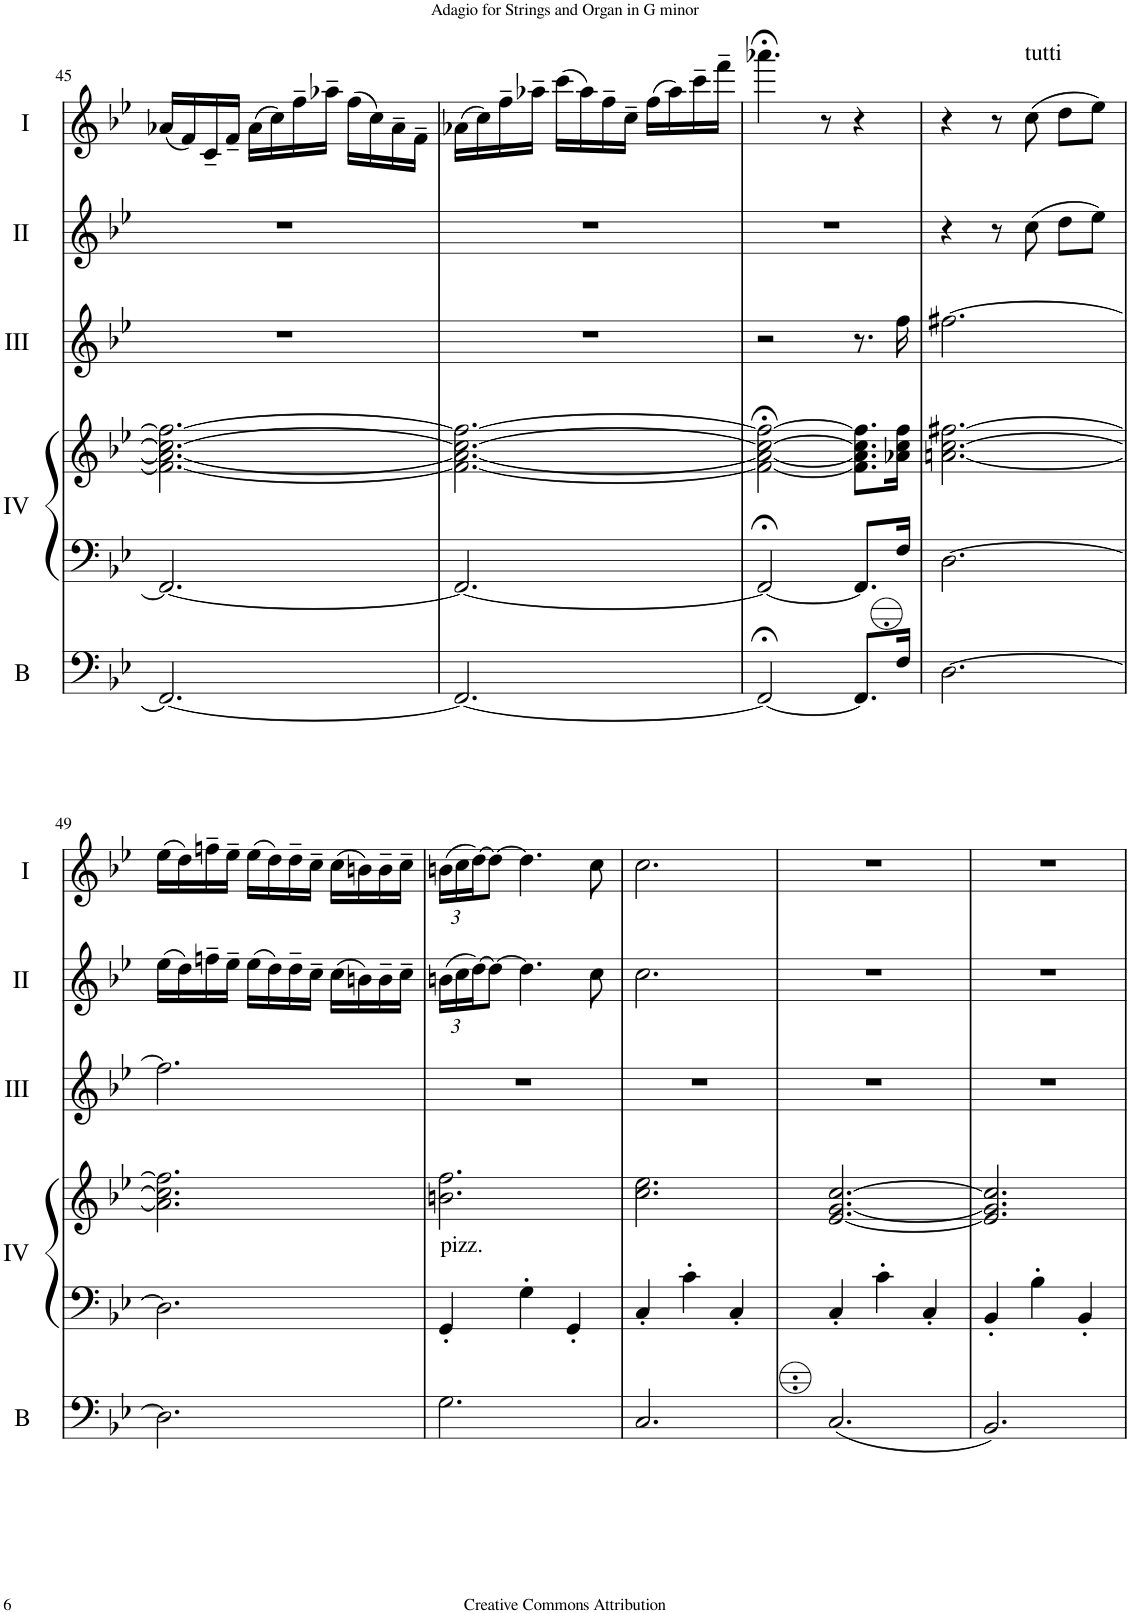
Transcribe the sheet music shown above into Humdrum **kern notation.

**kern	**kern	**kern	**kern	**kern	**kern
*part5	*part4	*part4	*part3	*part2	*part1
*staff6	*staff5	*staff4	*staff3	*staff2	*staff1
*I"Bass	*I"Acc. 4	*	*I"Acc. 3	*I"Acc. 2	*I"Acc. 1
*I'B	*	*	*	*	*
!!LO:PB:g=z
*clefF4	*clefF4	*clefG2	*clefG2	*clefG2	*clefG2
*Trd7c12	*	*	*Trd7c12	*	*
*k[b-e-]	*k[b-e-]	*k[b-e-]	*k[b-e-]	*k[b-e-]	*k[b-e-]
*M3/4	*M3/4	*M3/4	*M3/4	*M3/4	*M3/4
=45	=45	=45	=45	=45	=45
2.FF/_	2.FF/_	2.f\_ 2.a-\_ 2.cc\_ 2.ff\_	2.r	2.r	(16a-X/LL
.	.	.	.	.	16f/)
.	.	.	.	.	16c~/
.	.	.	.	.	16f~/JJ
.	.	.	.	.	(16a-\LL
.	.	.	.	.	16cc\)
.	.	.	.	.	16ff~\
.	.	.	.	.	16aa-X~\JJ
.	.	.	.	.	(16ff\LL
.	.	.	.	.	16cc\)
.	.	.	.	.	16a-~\
.	.	.	.	.	16f~\JJ
=46	=46	=46	=46	=46	=46
2.FF/_	2.FF/_	2.f\_ 2.a-\_ 2.cc\_ 2.ff\_	2.r	2.r	(16a-X\LL
.	.	.	.	.	16cc\)
.	.	.	.	.	16ff~\
.	.	.	.	.	16aa-X~\JJ
.	.	.	.	.	(16ccc\LL
.	.	.	.	.	16aa-\)
.	.	.	.	.	16ff~\
.	.	.	.	.	16cc~\JJ
.	.	.	.	.	(16ff\LL
.	.	.	.	.	16aa-\)
.	.	.	.	.	16ccc~\
.	.	.	.	.	16fff~\JJ
=47	=47	=47	=47	=47	=47
2FF;</_	2FF;</_	2f\_;< 2a-\_;< 2cc\_;< 2ff\_;<	2r	2.r	4.aaa-X;<\
.	.	.	.	.	8r
8.FF/L]	8.FF/L]	8.f\] 8.a-\] 8.cc\] 8.ff\]L	8.r	.	4r
16F/Jk	16F/Jk	16a-X\ 16cc\ 16ff\Jk	16ff\	.	.
=48	=48	=48	=48	=48	=48
[2.D\	[2.D\	[2.an\ [2.cc\ [2.ff#X\	[2.ff#X\	4r	4r
.	.	.	.	8r	8r
!	!	!	!	!	!LO:TX:a:t=tutti
.	.	.	.	(8cc\	(8cc\
.	.	.	.	8dd\L	8dd\L
.	.	.	.	8ee-\J)	8ee-\J)
!!LO:LB:g=z
=49	=49	=49	=49	=49	=49
2.D\]	2.D\]	2.a\] 2.cc\] 2.ff#\]	2.ff#\]	(16ee-\LL	(16ee-\LL
.	.	.	.	16dd\)	16dd\)
.	.	.	.	16ffn~\	16ffn~\
.	.	.	.	16ee-~\JJ	16ee-~\JJ
.	.	.	.	(16ee-\LL	(16ee-\LL
.	.	.	.	16dd\)	16dd\)
.	.	.	.	16dd~\	16dd~\
.	.	.	.	16cc~\JJ	16cc~\JJ
.	.	.	.	(16cc\LL	(16cc\LL
.	.	.	.	16bn\)	16bn\)
.	.	.	.	16b~\	16b~\
.	.	.	.	16cc~\JJ	16cc~\JJ
=50	=50	=50	=50	=50	=50
*	*	*	*	*Xbrackettup	*Xbrackettup
!	!LO:TX:a:t=pizz.	!	!	!	!
2.G\	4GG'/	2.bn\ 2.ff\	2.r	(24bn\LL	(24bn\LL
.	.	.	.	24cc\	24cc\
.	.	.	.	[24dd\J)	[24dd\J)
.	.	.	.	8dd\J_	8dd\J_
.	4G'\	.	.	4.dd\]	4.dd\]
.	4GG'/	.	.	.	.
.	.	.	.	8cc\	8cc\
=51	=51	=51	=51	=51	=51
2.C/	4C'/	2.cc\ 2.ee-\	2.r	2.cc\	2.cc\
.	4c'\	.	.	.	.
.	4C'/	.	.	.	.
=52	=52	=52	=52	=52	=52
(2.C/	4C'/	[2.e-/ [2.g/ [2.cc/	2.r	2.r	2.r
.	4c'\	.	.	.	.
.	4C'/	.	.	.	.
=53	=53	=53	=53	=53	=53
2.BB-/)	4BB-'/	2.e-/] 2.g/] 2.cc/]	2.r	2.r	2.r
.	4B-'\	.	.	.	.
.	4BB-'/	.	.	.	.
=	=	=	=	=	=
*-	*-	*-	*-	*-	*-
